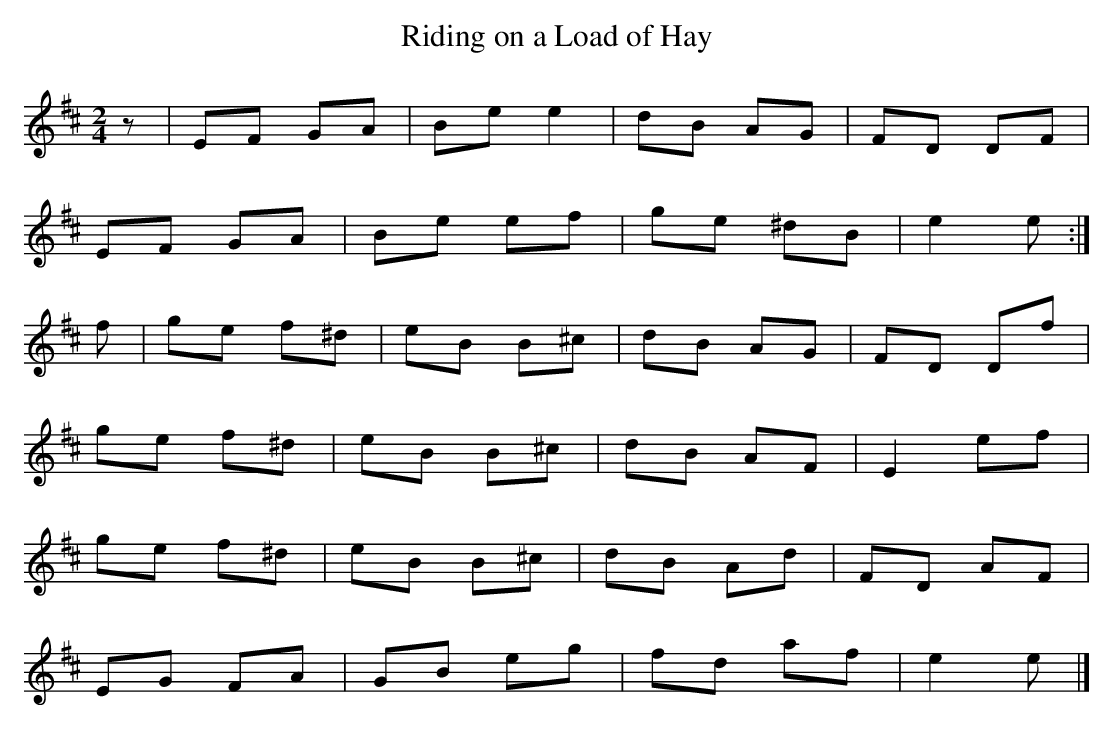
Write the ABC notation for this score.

X:1
T: Riding on a Load of Hay
L: 1/8
M: 2/4
K: Edor
z | EF GA | Be e2 | dB AG | FD DF |
EF GA | Be ef | ge ^dB | e2 e :|
f | ge f^d | eB B^c | dB AG | FD Df |
ge f^d | eB B^c | dB AF | E2 ef |
ge f^d | eB B^c | dB Ad | FD AF |
EG FA | GB eg | fd af | e2 e |]
